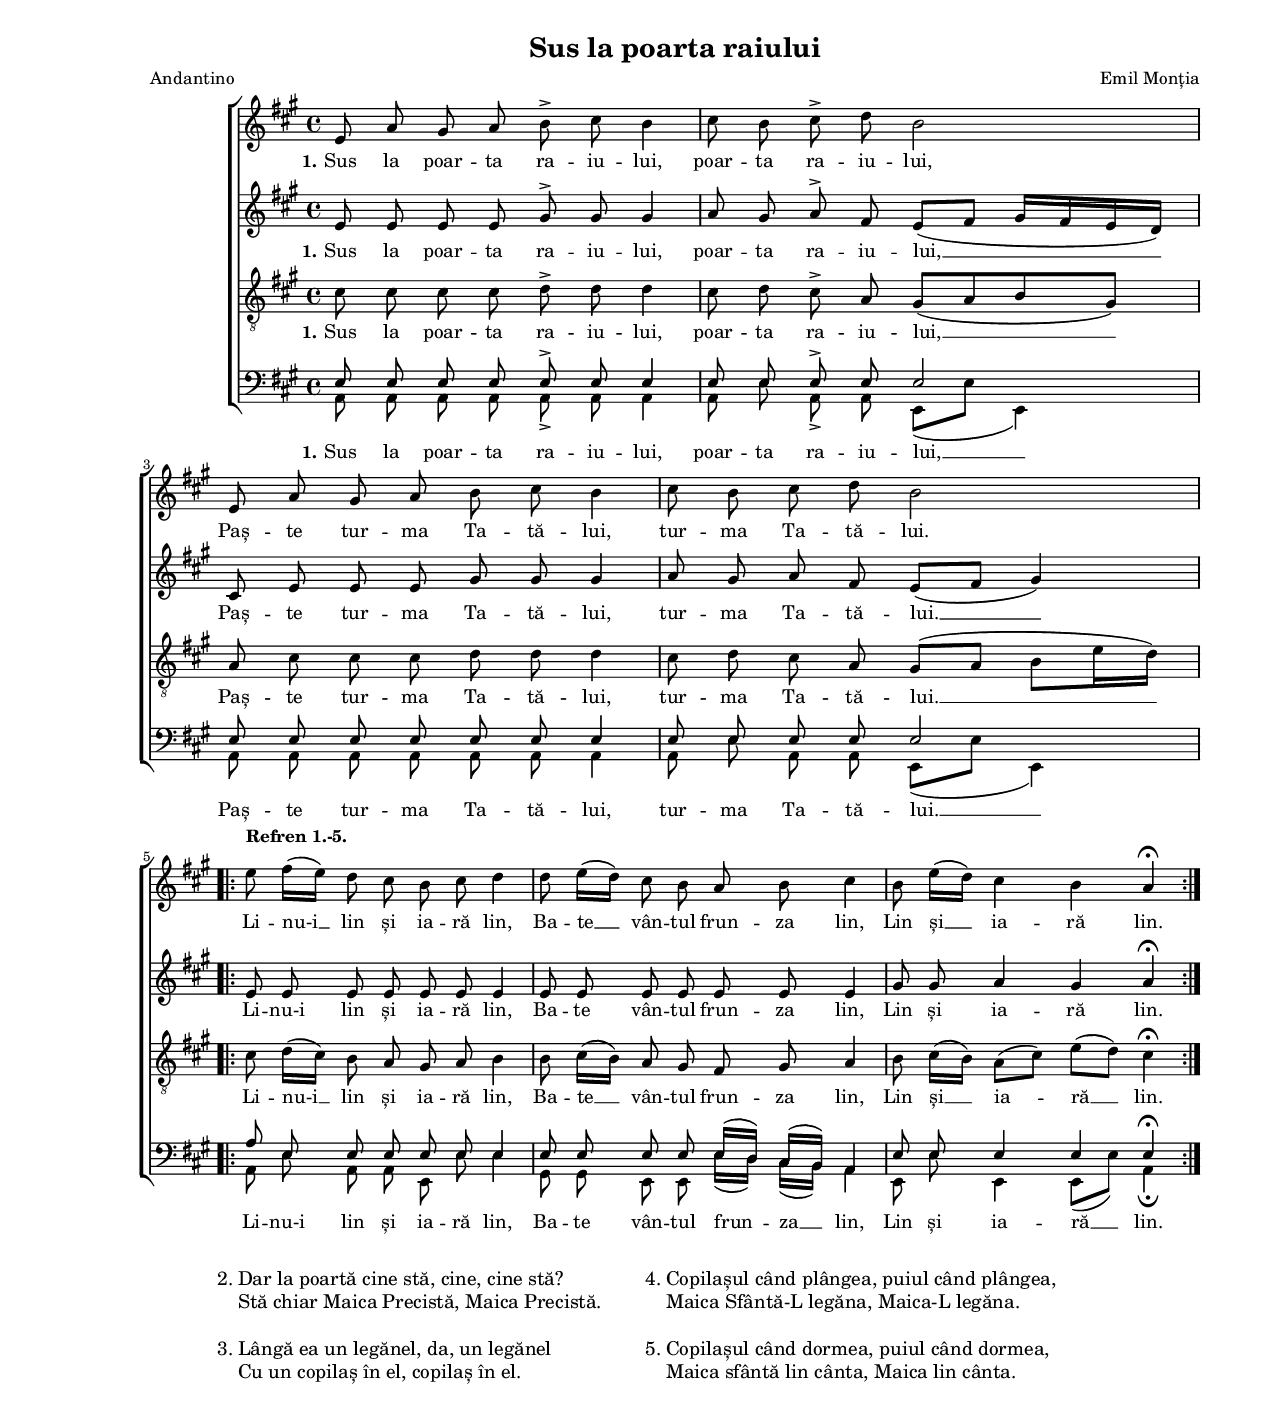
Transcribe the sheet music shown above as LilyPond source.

\version "2.19.80"

\paper {
  #(set-paper-size "letter")
  left-margin = 1\in
  line-width = 7\in
  top-margin = 0.7\in
  bottom-margin = 0.7\in
}

\header {
  title = "Sus la poarta raiului"
  arranger = "Emil Monția"
  meter = "Andantino"
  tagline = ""
}

#(set-global-staff-size 15)

global = {
  \set Staff.midiInstrument = "clarinet"
  \key a \major
  \autoBeamOff
}

sopWords = \lyricmode {
  \set stanza = "1."
  Sus la poar -- ta ra -- iu -- lui, poar -- ta ra -- iu -- lui,
  Paș -- te tur -- ma Ta -- tă -- lui, tur -- ma Ta -- tă -- lui.
  Li -- nu-i __ lin și ia -- ră lin,
  Ba -- te __ vân -- tul frun -- za lin,
  Lin și __ ia -- ră lin.
}

altoWords = \lyricmode {
  \set stanza = "1."
  Sus la poar -- ta ra -- iu -- lui, poar -- ta ra -- iu -- lui, __
  Paș -- te tur -- ma Ta -- tă -- lui, tur -- ma Ta -- tă -- lui. __
  Li -- nu-i lin și ia -- ră lin,
  Ba -- te vân -- tul frun -- za lin,
  Lin și ia -- ră lin.
}

tenorWords = \lyricmode {
  \set stanza = "1."
  Sus la poar -- ta ra -- iu -- lui, poar -- ta ra -- iu -- lui, __
  Paș -- te tur -- ma Ta -- tă -- lui, tur -- ma Ta -- tă -- lui. __
  Li -- nu-i __ lin și ia -- ră lin,
  Ba -- te __ vân -- tul frun -- za lin,
  Lin și __ ia -- ră __ lin.
}

bassWords = \lyricmode {
  \set stanza = "1."
  Sus la poar -- ta ra -- iu -- lui, poar -- ta ra -- iu -- lui, __
  Paș -- te tur -- ma Ta -- tă -- lui, tur -- ma Ta -- tă -- lui. __
  Li -- nu-i lin și ia -- ră lin,
  Ba -- te vân -- tul frun -- za __ lin,
  Lin și ia -- ră __ lin.
}

sopMusic = \relative c' {
  e8 a8 gis8 a8 b8^\accent cis8 b4
  cis8 b8 cis8^\accent d8 b2
  \break

  e,8 a8 gis8 a8 b8 cis8 b4
  cis8 b8 cis8 d8 b2
  \break

  \repeat volta 2 {
    e8^\markup{ \column { { \bold "Refren 1.-5." } " " }}
    fis16([ e16)] d8 cis8 b8 cis8 d4
    d8 e16([ d16)] cis8 b8 a8 b8 cis4
    b8 e16([ d16)] cis4 b4 a4^\fermata
  }
}

altoMusic = \relative c' {
  e8 e8 e8 e8 gis8^\accent gis8 gis4
  a8 gis8 a8^\accent fis8 e8([ fis8] gis16[ fis16 e16 d16)]

  cis8 e8 e8 e8 gis8 gis8 gis4
  a8 gis8 a8 fis8 e8([ fis8] gis4)

  \repeat volta 2 {
    e8 e8 e8 e8 e8 e8 e4
    e8 e8 e8 e8 e8 e8 e4
    gis8 gis8 a4 gis4 a4^\fermata
  }
}

tenorMusic = \relative c' {
  cis8 cis8 cis8 cis8 d8^\accent d8 d4
  cis8 d8 cis8^\accent a8 gis8([ a8 b8 gis8)]

  a8 cis8 cis8 cis8 d8 d8 d4
  cis8 d8 cis8 a8 gis8([ a8] b8[ e16 d16)]

  \repeat volta 2 {
    cis8 d16([ cis16)] b8 a8 gis8 a8 b4
    b8 cis16([ b16)] a8 gis8 fis8 gis8 a4
    b8 cis16([ b16)] a8([ cis8)] e8([ d8)] cis4^\fermata
  }
}

bassMusicOne = \relative c' {
  e,8 e8 e8 e8 e8^\accent e8 e4
  e8 e8 e8^\accent e8 e2

  e8 e8 e8 e8 e8 e8 e4
  e8 e8 e8 e8 e2

  \repeat volta 2 {
    a8 e8 e8 e8 e8 e8 e4
    e8 e8 e8 e8 e16([ d16)] cis16([ b16)] a4
    e'8 e8 e4 e4 e4^\fermata
  }
}

bassMusicTwo = \relative c' {
  a,8 a8 a8 a8 a8_\accent a8 a4
  a8 e'8 a,8_\accent a8 e8([ e'8] e,4)

  a8 a8 a8 a8 a8 a8 a4
  a8 e'8 a,8 a8 e8([ e'8] e,4)

  \repeat volta 2 {
    a8 e'8 a,8 a8 e8 e'8 e4
    gis,8 gis8 e8 e8 e'16([ d16)] cis16([ b16)] a4
    e8 e'8 e,4 e8([ e'8)] a,4_\fermata
  }
}

myScore = \new Score \with {
  \override SpacingSpanner.shortest-duration-space = #7.0
} <<
  \new ChoirStaff <<
    \new Staff \new Voice { \global \sopMusic }
    \addlyrics { \sopWords }

    \new Staff \new Voice { \global \altoMusic }
    \addlyrics { \altoWords }

    \new Staff <<
      \clef "G_8"
      \new Voice { \global \tenorMusic }
      \addlyrics { \tenorWords }
    >>

    \new Staff <<
      \clef bass
      \new Voice { \global \voiceOne \bassMusicOne }
      \new Voice { \global \voiceTwo \bassMusicTwo }
      \addlyrics { \bassWords }
    >>
  >>
>>

midiOutput =
  \midi {
    \tempo 4 = 64
    }



\book {
  \score {
    \myScore
    \layout { }
  }
  \score {
    \unfoldRepeats
    \myScore
    \midi { \midiOutput }
  }
  \score {
    \unfoldRepeats
    \new Voice { \global \sopMusic }
    \midi { \midiOutput }
  }
  \score {
    \unfoldRepeats
    \new Voice { \global \altoMusic }
    \midi { \midiOutput }
  }
  \score {
    \unfoldRepeats
    \new Voice { \global \tenorMusic }
    \midi { \midiOutput }
  }
  \score {
    \unfoldRepeats
    \new Voice { \global \bassMusicOne }
    \midi { \midiOutput }
  }
  \score {
    \unfoldRepeats
    \new Voice { \global \bassMusicTwo }
    \midi { \midiOutput }
  }
  \markup {
    \vspace #2.0
    \large {
      \hspace #8.0
      \column {
        "2."
        " "
        " "
        "3."
        " "
      }
      \column {
        "Dar la poartă cine stă, cine, cine stă?"
        "Stă chiar Maica Precistă, Maica Precistă."
        " "
        "Lângă ea un legănel, da, un legănel"
        "Cu un copilaș în el, copilaș în el."
      }
      \hspace #5.0
      \column {
        "4."
        " "
        " "
        "5."
        " "
      }
      \column {
        "Copilașul când plângea, puiul când plângea,"
        "Maica Sfântă-L legăna, Maica-L legăna."
        " "
        "Copilașul când dormea, puiul când dormea,"
        "Maica sfântă lin cânta, Maica lin cânta."
      }
    }
  }
}
